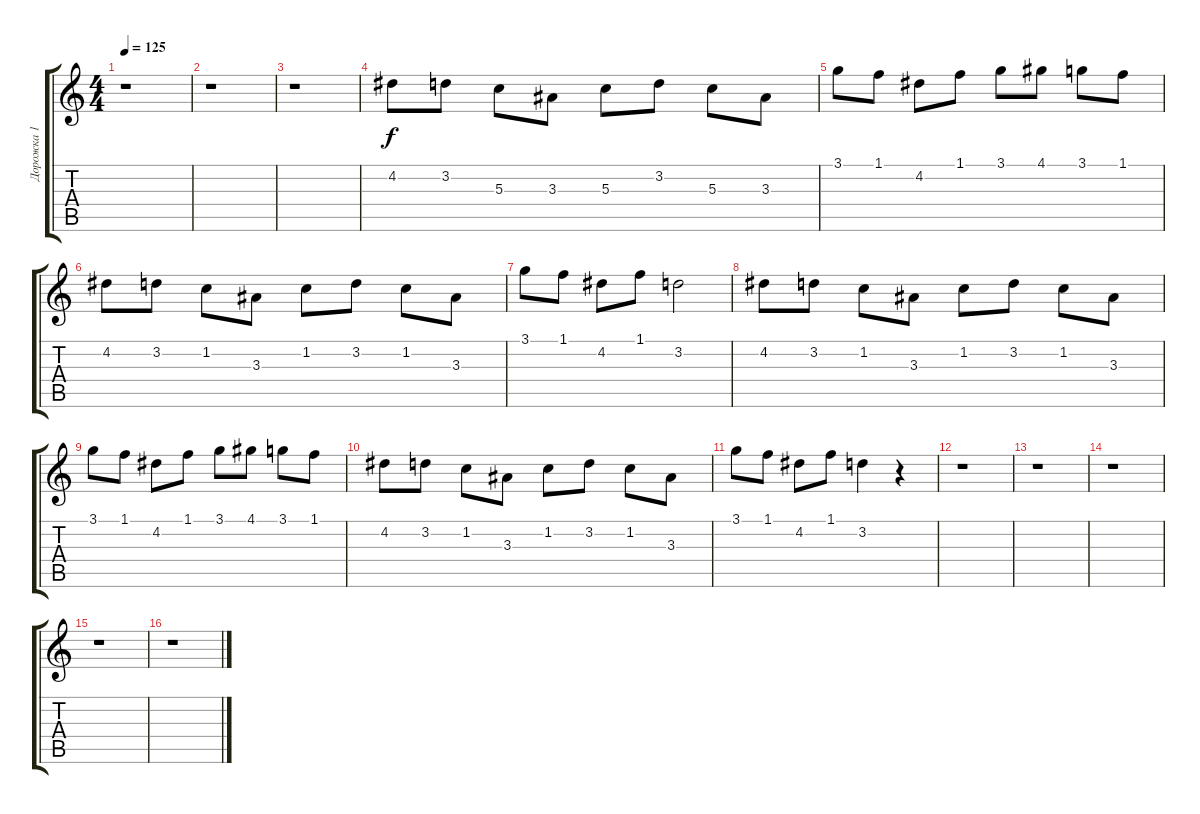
\track ("Дорожка 1" "Дорожка 1") {instrument banjo}
\staff {score tabs}
\tuning (E4 B3 G3 D3 A2 E2) {hide}
\displaytranspose 12
\ts (4 4)
\tempo 125
\clef g2
\ks c
r.1{dy f} |
r.1 |
r.1 |
4.2.8 3.2.8 5.3.8 3.3.8 5.3.8 3.2.8 5.3.8 3.3.8 |
3.1.8 1.1.8 4.2.8 1.1.8 3.1.8 4.1.8 3.1.8 1.1.8 |
4.2.8 3.2.8 1.2.8 3.3.8 1.2.8 3.2.8 1.2.8 3.3.8 |
3.1.8 1.1.8 4.2.8 1.1.8 3.2.2 |
4.2.8 3.2.8 1.2.8 3.3.8 1.2.8 3.2.8 1.2.8 3.3.8 |
3.1.8 1.1.8 4.2.8 1.1.8 3.1.8 4.1.8 3.1.8 1.1.8 |
4.2.8 3.2.8 1.2.8 3.3.8 1.2.8 3.2.8 1.2.8 3.3.8 |
3.1.8 1.1.8 4.2.8 1.1.8 3.2.4 r.4 |
r.1 |
r.1 |
r.1 |
r.1 |
r.1
